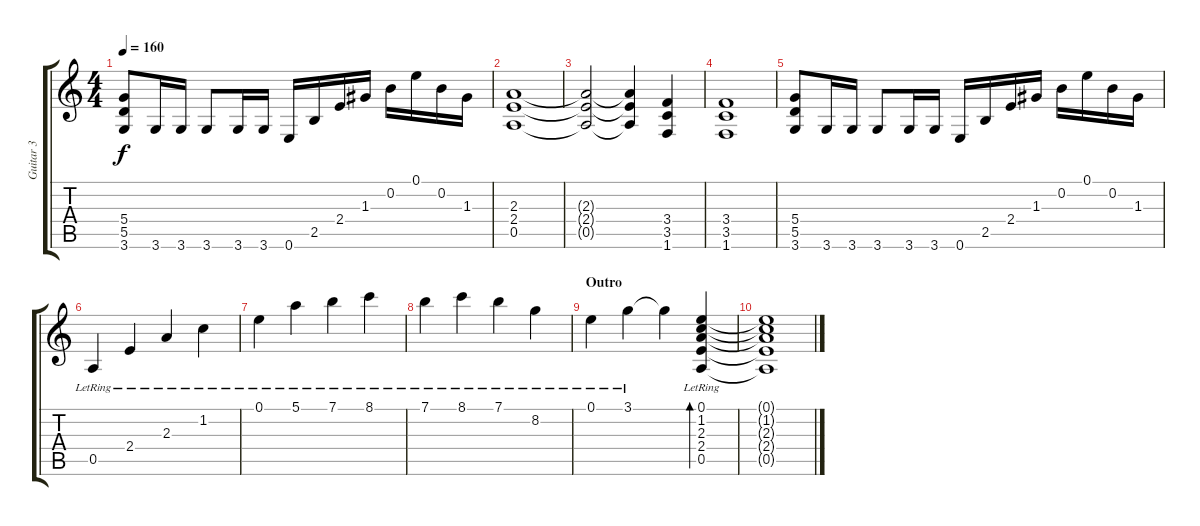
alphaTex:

\track ("Guitar 3" "Guitar 3") {instrument distortionguitar}
\staff {score tabs}
\tuning (E4 B3 G3 D3 A2 E2) {hide}
\ts (4 4)
\tempo 160
\clef g2
\ks c
(5.4 5.5 3.6).8{dy f} 3.6.16 3.6.16 3.6.8 3.6.16 3.6.16 0.6.16 2.5.16 2.4.16 1.3.16 0.2.16 0.1.16 0.2.16 1.3.16 |
(2.3 2.4 0.5).1 |
(2.3{t} 2.4{t} 0.5{t}).2 (2.3{t} 2.4{t} 0.5{t}).4 (3.4 3.5 1.6).4 |
(3.4 3.5 1.6).1 |
(5.4 5.5 3.6).8 3.6.16 3.6.16 3.6.8 3.6.16 3.6.16 0.6.16 2.5.16 2.4.16 1.3.16 0.2.16 0.1.16 0.2.16 1.3.16 |
0.5{lr}.4{instrument acousticguitarsteel} 2.4{lr}.4 2.3{lr}.4 1.2{lr}.4 |
0.1{lr}.4 5.1{lr}.4 7.1{lr}.4 8.1{lr}.4 |
7.1{lr}.4 8.1{lr}.4 7.1{lr}.4 8.2{lr}.4 |
\section ("" "Outro")
0.1{lr}.4 3.1{lr}.4 3.1{t}.4 (0.1{lr} 1.2{lr} 2.3{lr} 2.4{lr} 0.5{lr}).4{bd 120} |
(0.1{t} 1.2{t} 2.3{t} 2.4{t} 0.5{t}).1
